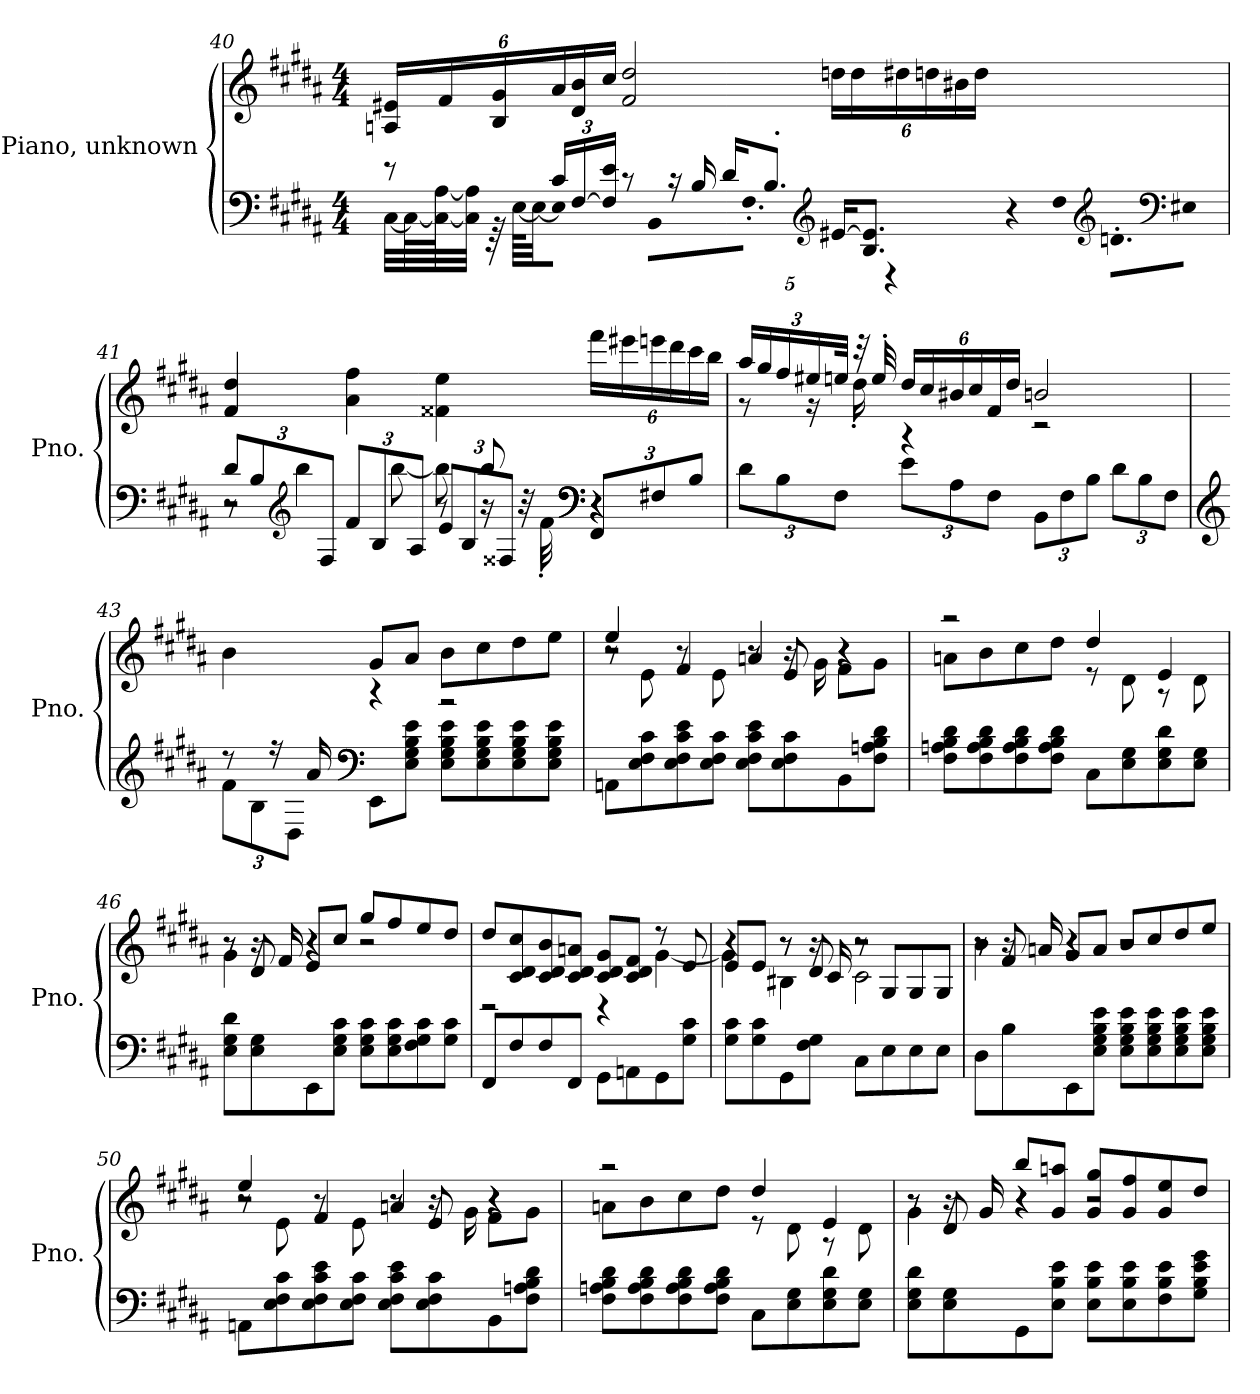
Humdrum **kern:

**kern	**kern
*part1	*part1
*staff2	*staff1
*I"Piano, unknown	*
*I'Pno.	*
!!LO:LB:g=z
*clefF4	*clefG2
*k[f#c#g#d#a#]	*k[f#c#g#d#a#]
*M4/4	*M4/4
=40	=40
*^	*
*	*	*Xbrackettup
8r	[40C#\LLL	24An/ 24e#X/LL
.	80C#\L_	.
.	80C#\_ [80A#\J	.
.	.	24f#/
.	40C#\] 40A#\]JJJ	.
.	80r	.
.	.	24B/ 24g#/
.	[80E\KLLL	.
.	40E\JJ_	.
*Xbrackettup	*	*
24c#/LL	8E\J]	24a#/
[24F#/	.	24d#/ 24b/
24F#/] 24e/JJ	.	24cc#/JJ
8r	16BB\KL	2f#/ 2dd#/
.	8.F#'\J	.
16r	.	.
16B/	.	.
16d#/KL	8r	.
8.B'/J	.	.
.	16r	.
.	16F#\	.
*clefG2	*	*
[16e#X/KL	8.dn'\L	24ddn\LL
.	.	24dd\
8.B/ 8.e#/]J	.	.
.	.	24dd#X\
.	.	24ddn\
.	.	24b#X\
*clefF4	*	*
.	16E#X\Jk	.
.	.	24dd\JJ
!!LO:PB:g=z
=41	=41	=41
*	*^	*
2r	8r	12d#/L	4f#/ 4dd#/
.	.	12B/	.
*clefG2	*	*	*
.	4bb\	.	.
.	.	12F#/J	.
.	.	12f#/L	4a#\ 4ff#\
.	.	12B/	.
.	[8bb\	.	.
.	.	12A#/J	.
8r	8bb\]	12e/L	4f##X\ 4ee\
.	.	12B/	.
8bb/	16r	.	.
.	.	12F##X/J	.
.	32r	.	.
.	32f#'\	.	.
*clefF4	*	*	*
4r	4r	12FF#/L	24fff#\LL
.	.	.	24eee#X\
.	.	12F#X/	24eeen\
.	.	.	24ddd#\
.	.	12B/J	24ccc#\
.	.	.	24bb\JJ
*v	*v	*v	*
!!LO:LB:g=z
=42	=42
*	*^
12d#\L	24aa#/LL	8r
.	24gg#/	.
12B\	24ff#/	.
.	24ee#X/	16r
12F#\J	48een/JJk	.
.	32r	16dd#'\
.	32ee'/	.
12e\L	24dd#/LL	4r
.	24cc#/	.
12A#\	24b#X/	.
.	24cc#/	.
12F#\J	24f#/	.
.	24dd#/JJ	.
12BB\L	2bn/	2r
12F#\	.	.
12B\J	.	.
12d#\L	.	.
12B\	.	.
12F#\J	.	.
*	*v	*v
=43	=43
*clefG2	*
*^	*
8r	12f#\L	4b\
.	12B\	.
16r	.	.
.	12D#\J	.
16a#/	.	.
*clefF4	*	*
4r	8EE\L	8g#/L
.	8E\ 8G#\ 8B\ 8e\J	8a#/J
2r	8E\ 8G#\ 8B\ 8e\L	8b\L
.	8E\ 8G#\ 8B\ 8e\	8cc#\
.	8E\ 8G#\ 8B\ 8e\	8dd#\
.	8E\ 8G#\ 8B\ 8e\J	8ee\J
*v	*v	*
!!LO:LB:g=z
=44	=44
*	*^
*	*	*^
8AAn\L	4ee/	8r	2r
8E\ 8F#\ 8c#\	.	8e\	.
8E\ 8F#\ 8c#\ 8e\	4f#/	8r	.
8E\ 8F#\ 8c#\J	.	8e\	.
8E\ 8F#\ 8c#\ 8e\L	4an/	8r	8r
8E\ 8F#\ 8c#\	.	16r	8e/
.	.	16g#\	.
8BB\	4r	8f#\L	4r
8F#\ 8An\ 8B\ 8d#\J	.	8g#\J	.
*	*	*v	*v
=45	=45	=45
8F#\ 8An\ 8B\ 8d#\L	2r	8an\L
8F#\ 8A\ 8B\ 8d#\	.	8b\
8F#\ 8A\ 8B\ 8d#\	.	8cc#\
8F#\ 8A\ 8B\ 8d#\J	.	8dd#\J
8C#\L	4dd#/	8r
8E\ 8G#\	.	8d#\
8E\ 8G#\ 8d#\	4e/	8r
8E\ 8G#\J	.	8d#\
=46	=46	=46
*	*	*^
8E\ 8G#\ 8d#\L	8r	4g#\	8r
8E\ 8G#\	16r	.	8d#/
.	16f#/	.	.
8EE\	8e/L	4r	4r
8E\ 8G#\ 8c#\J	8cc#/J	.	.
8E\ 8G#\ 8c#\L	8gg#/L	2r	2r
8E\ 8G#\ 8c#\	8ff#/	.	.
8F#\ 8G#\ 8c#\	8ee/	.	.
8G#\ 8c#\J	8dd#/J	.	.
*	*	*v	*v
!!LO:LB:g=z
=47	=47	=47
8FF#/L	8dd#/L	2r
8F#/	8c#/ 8d#/ 8cc#/	.
8F#/	8c#/ 8d#/ 8b/	.
8FF#/J	8c#/ 8d#/ 8an/J	.
8GG#\L	8c#/ 8d#/ 8g#/L	4r
8AAn\	8c#/ 8d#/ 8f#/J	.
8GG#\	8r	[4g#\
8G#\ 8c#\J	8e/	.
=48	=48	=48
*	*	*^
8G#\ 8c#\L	8e/L	4g#\]	4r
8G#\ 8c#\	8e/J	.	.
8GG#\	8r	4B#X\	8r
8F#\ 8G#\J	16r	.	8d#/
.	16c#/	.	.
8C#\L	8r	2c#\	2r
8E\	8G#/L	.	.
8E\	8G#/	.	.
8E\J	8G#/J	.	.
=49	=49	=49	=49
8D#\L	8r	4b\	8r
8B\	16r	.	8f#/
.	16an/	.	.
8EE\	8g#/L	4r	4r
8E\ 8G#\ 8B\ 8e\J	8a/J	.	.
8E\ 8G#\ 8B\ 8e\L	8b/L	2r	2r
8E\ 8G#\ 8B\ 8e\	8cc#/	.	.
8E\ 8G#\ 8B\ 8e\	8dd#/	.	.
8E\ 8G#\ 8B\ 8e\J	8ee/J	.	.
!!LO:LB:g=z	!!	!!
=50	=50	=50	=50
8AAn\L	4ee/	8r	2r
8E\ 8F#\ 8c#\	.	8e\	.
8E\ 8F#\ 8c#\ 8e\	4f#/	8r	.
8E\ 8F#\ 8c#\J	.	8e\	.
8E\ 8F#\ 8c#\ 8e\L	4an/	8r	8r
8E\ 8F#\ 8c#\	.	16r	8e/
.	.	16g#\	.
8BB\	4r	8f#\L	4r
8F#\ 8An\ 8B\ 8d#\J	.	8g#\J	.
*	*	*v	*v
=51	=51	=51
8F#\ 8An\ 8B\ 8d#\L	2r	8an\L
8F#\ 8A\ 8B\ 8d#\	.	8b\
8F#\ 8A\ 8B\ 8d#\	.	8cc#\
8F#\ 8A\ 8B\ 8d#\J	.	8dd#\J
8C#\L	4dd#/	8r
8E\ 8G#\	.	8d#\
8E\ 8G#\ 8d#\	4e/	8r
8E\ 8G#\J	.	8d#\
=52	=52	=52
*	*	*^
8E\ 8G#\ 8d#\L	8r	4g#\	8r
8E\ 8G#\	16r	.	8d#/
.	16g#/	.	.
8GG#\	8bb/L	4r	4r
8E\ 8B\ 8e\J	8g#/ 8aan/J	.	.
8E\ 8B\ 8e\L	8g#/ 8gg#/L	2r	2r
8E\ 8B\ 8e\	8g#/ 8ff#/	.	.
8F#\ 8B\ 8e\	8g#/ 8ee/	.	.
8G#\ 8B\ 8e\ 8g#\J	8dd#/J	.	.
*	*v	*v	*v
=	=
*-	*-
